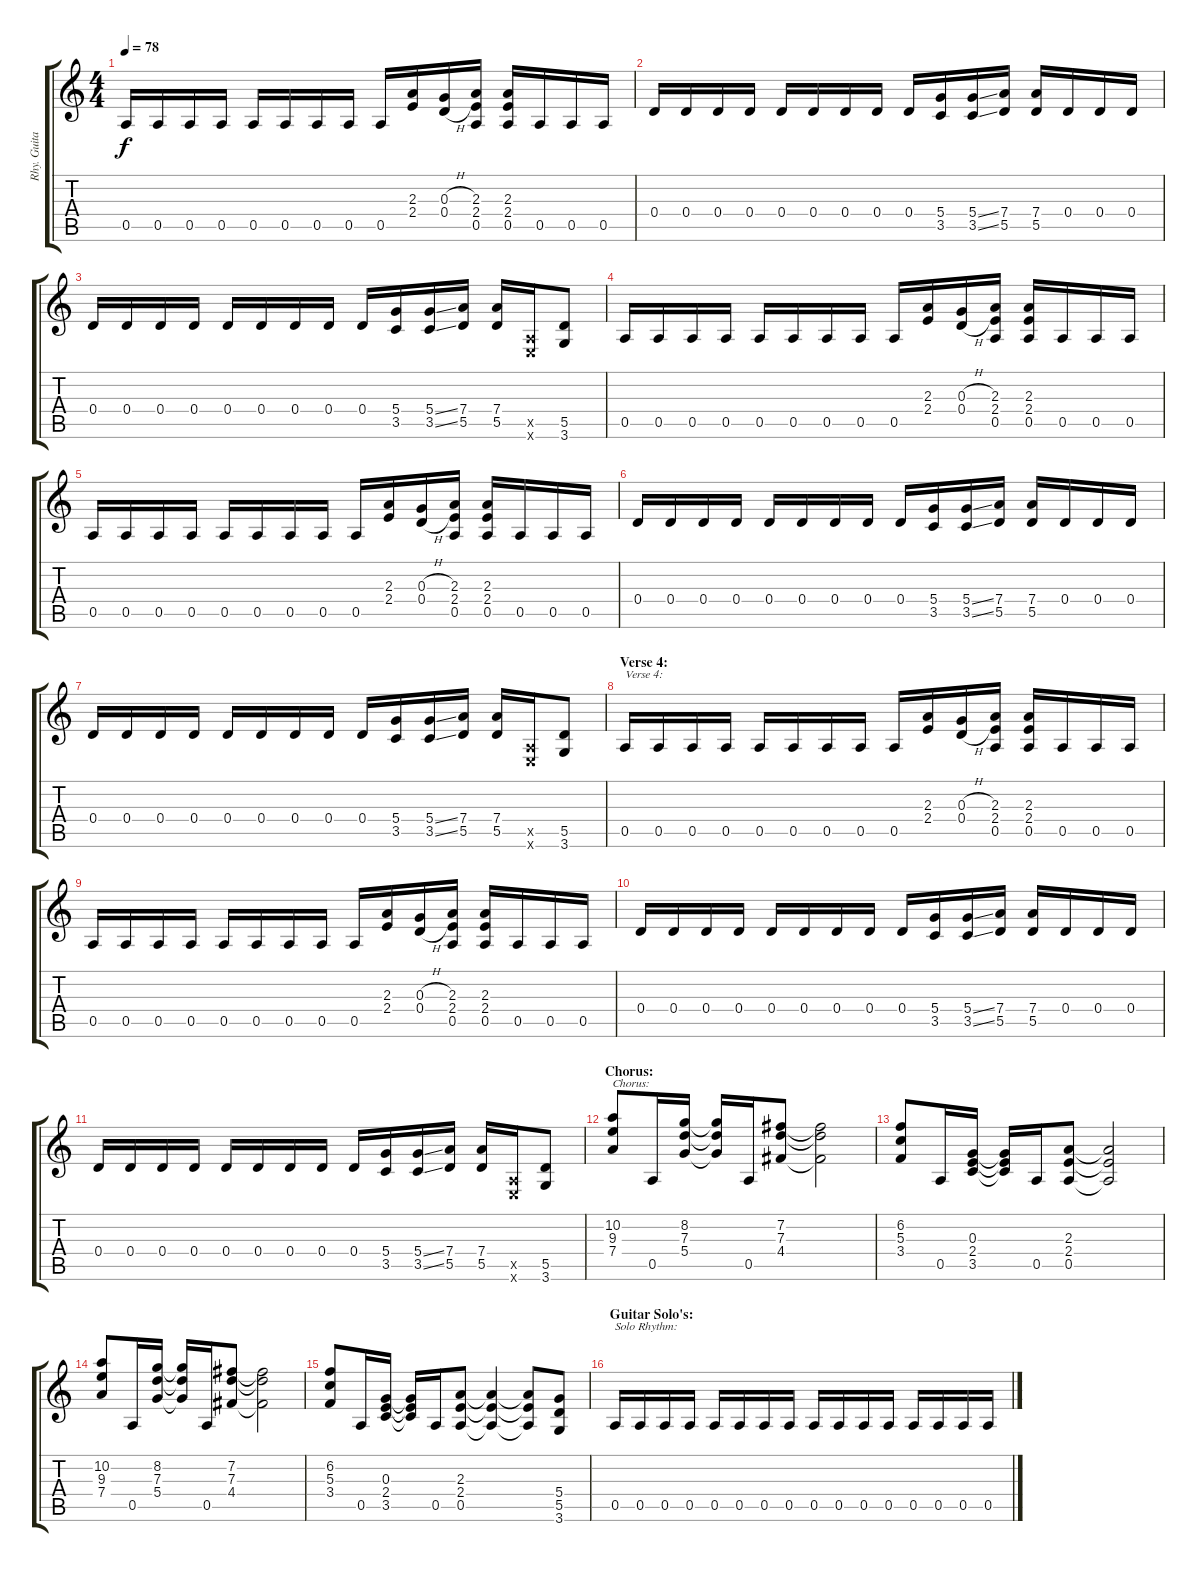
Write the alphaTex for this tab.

\track ("Rhy. Guitar 2" "Rhy. Guita") {instrument distortionguitar}
\staff {score tabs}
\tuning (E4 B3 G3 D3 A2 E2) {hide}
\ts (4 4)
\tempo 78
\clef g2
\ks c
0.5.16{dy f} 0.5.16 0.5.16 0.5.16 0.5.16 0.5.16 0.5.16 0.5.16 0.5.16 (2.3 2.4).16 (0.3{h} 0.4{h}).16 (2.3 2.4 0.5).16 (2.3 2.4 0.5).16 0.5.16 0.5.16 0.5.16 |
0.4.16 0.4.16 0.4.16 0.4.16 0.4.16 0.4.16 0.4.16 0.4.16 0.4.16 (5.4 3.5).16 (5.4{ss} 3.5{ss}).16 (7.4 5.5).16 (7.4 5.5).16 0.4.16 0.4.16 0.4.16 |
0.4.16 0.4.16 0.4.16 0.4.16 0.4.16 0.4.16 0.4.16 0.4.16 0.4.16 (5.4 3.5).16 (5.4{ss} 3.5{ss}).16 (7.4 5.5).16 (7.4 5.5).16 (0.5{x} 0.6{x}).16 (5.5 3.6).8 |
0.5.16 0.5.16 0.5.16 0.5.16 0.5.16 0.5.16 0.5.16 0.5.16 0.5.16 (2.3 2.4).16 (0.3{h} 0.4{h}).16 (2.3 2.4 0.5).16 (2.3 2.4 0.5).16 0.5.16 0.5.16 0.5.16 |
0.5.16 0.5.16 0.5.16 0.5.16 0.5.16 0.5.16 0.5.16 0.5.16 0.5.16 (2.3 2.4).16 (0.3{h} 0.4{h}).16 (2.3 2.4 0.5).16 (2.3 2.4 0.5).16 0.5.16 0.5.16 0.5.16 |
0.4.16 0.4.16 0.4.16 0.4.16 0.4.16 0.4.16 0.4.16 0.4.16 0.4.16 (5.4 3.5).16 (5.4{ss} 3.5{ss}).16 (7.4 5.5).16 (7.4 5.5).16 0.4.16 0.4.16 0.4.16 |
0.4.16 0.4.16 0.4.16 0.4.16 0.4.16 0.4.16 0.4.16 0.4.16 0.4.16 (5.4 3.5).16 (5.4{ss} 3.5{ss}).16 (7.4 5.5).16 (7.4 5.5).16 (0.5{x} 0.6{x}).16 (5.5 3.6).8 |
\section ("" "Verse 4:")
0.5.16{txt "Verse 4:"} 0.5.16 0.5.16 0.5.16 0.5.16 0.5.16 0.5.16 0.5.16 0.5.16 (2.3 2.4).16 (0.3{h} 0.4{h}).16 (2.3 2.4 0.5).16 (2.3 2.4 0.5).16 0.5.16 0.5.16 0.5.16 |
0.5.16 0.5.16 0.5.16 0.5.16 0.5.16 0.5.16 0.5.16 0.5.16 0.5.16 (2.3 2.4).16 (0.3{h} 0.4{h}).16 (2.3 2.4 0.5).16 (2.3 2.4 0.5).16 0.5.16 0.5.16 0.5.16 |
0.4.16 0.4.16 0.4.16 0.4.16 0.4.16 0.4.16 0.4.16 0.4.16 0.4.16 (5.4 3.5).16 (5.4{ss} 3.5{ss}).16 (7.4 5.5).16 (7.4 5.5).16 0.4.16 0.4.16 0.4.16 |
0.4.16 0.4.16 0.4.16 0.4.16 0.4.16 0.4.16 0.4.16 0.4.16 0.4.16 (5.4 3.5).16 (5.4{ss} 3.5{ss}).16 (7.4 5.5).16 (7.4 5.5).16 (0.5{x} 0.6{x}).16 (5.5 3.6).8 |
\section ("" "Chorus:")
(10.2 9.3 7.4).8{txt "Chorus:"} 0.5.16 (8.2 7.3 5.4).16 (8.2{t} 7.3{t} 5.4{t}).16 0.5.16 (7.2 7.3 4.4).8 (7.2{t} 7.3{t} 4.4{t}).2 |
(6.2 5.3 3.4).8 0.5.16 (0.3 2.4 3.5).16 (0.3{t} 2.4{t} 3.5{t}).16 0.5.16 (2.3 2.4 0.5).8 (2.3{t} 2.4{t} 0.5{t}).2 |
(10.2 9.3 7.4).8 0.5.16 (8.2 7.3 5.4).16 (8.2{t} 7.3{t} 5.4{t}).16 0.5.16 (7.2 7.3 4.4).8 (7.2{t} 7.3{t} 4.4{t}).2 |
(6.2 5.3 3.4).8 0.5.16 (0.3 2.4 3.5).16 (0.3{t} 2.4{t} 3.5{t}).16 0.5.16 (2.3 2.4 0.5).8 (2.3{t} 2.4{t} 0.5{t}).4 (2.3{t} 2.4{t} 0.5{t}).8 (5.4 5.5 3.6).8 |
\section ("" "Guitar Solo's:")
0.5.16{txt "Solo Rhythm:"} 0.5.16 0.5.16 0.5.16 0.5.16 0.5.16 0.5.16 0.5.16 0.5.16 0.5.16 0.5.16 0.5.16 0.5.16 0.5.16 0.5.16 0.5.16
